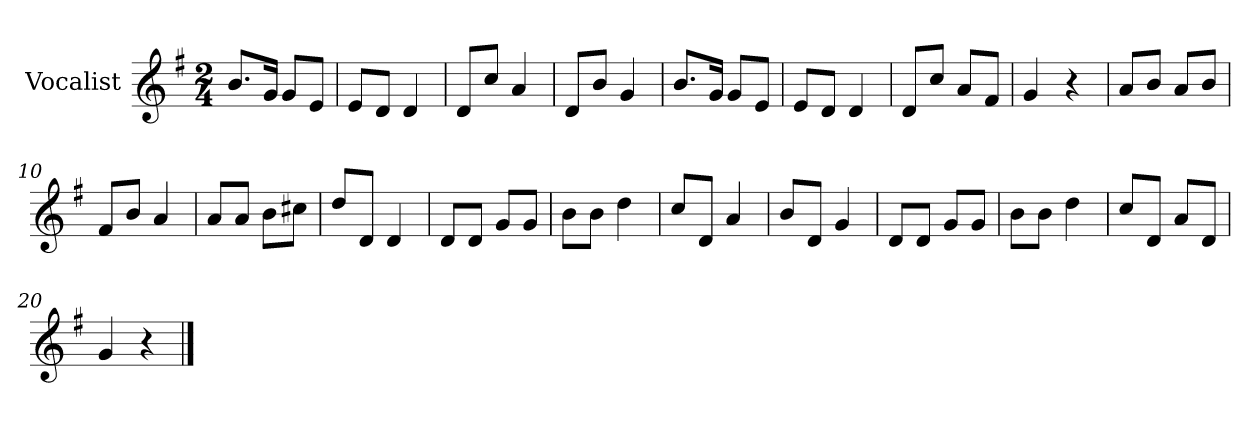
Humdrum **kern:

**kern
*part1
*staff1
*I"Vocalist
*k[f#]
*G:
*M2/4
=1
8.bL
16gJk
8gL
8eJ
=2
8eL
8dJ
4d
=3
8dL
8ccJ
4a
=4
8dL
8bJ
4g
=5
8.bL
16gJk
8gL
8eJ
=6
8eL
8dJ
4d
=7
8dL
8ccJ
8aL
8f#J
=8
4g
4r
=9
8aL
8bJ
8aL
8bJ
=10
8f#L
8bJ
4a
=11
8aL
8aJ
8bL
8cc#XJ
=12
8ddL
8dJ
4d
=13
8dL
8dJ
8gL
8gJ
=14
8bL
8bJ
4dd
=15
8ccL
8dJ
4a
=16
8bL
8dJ
4g
=17
8dL
8dJ
8gL
8gJ
=18
8bL
8bJ
4dd
=19
8ccL
8dJ
8aL
8dJ
=20
4g
4r
==
*-
